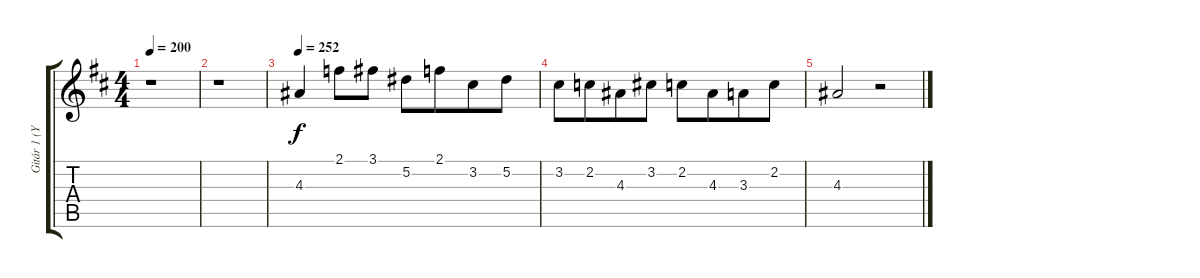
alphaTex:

\track ("Gitár 1 (Yngwie Malmsteen)" "Gitár 1 (Y") {instrument distortionguitar}
\staff {score tabs}
\tuning (Eb4 Bb3 Gb3 Db3 Ab2 Eb2) {hide}
\ts (4 4)
\tempo 200
\clef g2
\ks d
r.1{dy f} |
r.1 |
\tempo 252
4.3.4 2.1.8 3.1.8 5.2.8 2.1.8{beam merge} 3.2.8 5.2.8 |
3.2.8 2.2.8{beam merge} 4.3.8 3.2.8 2.2.8 4.3.8{beam merge} 3.3.8 2.2.8 |
4.3.2 r.2
